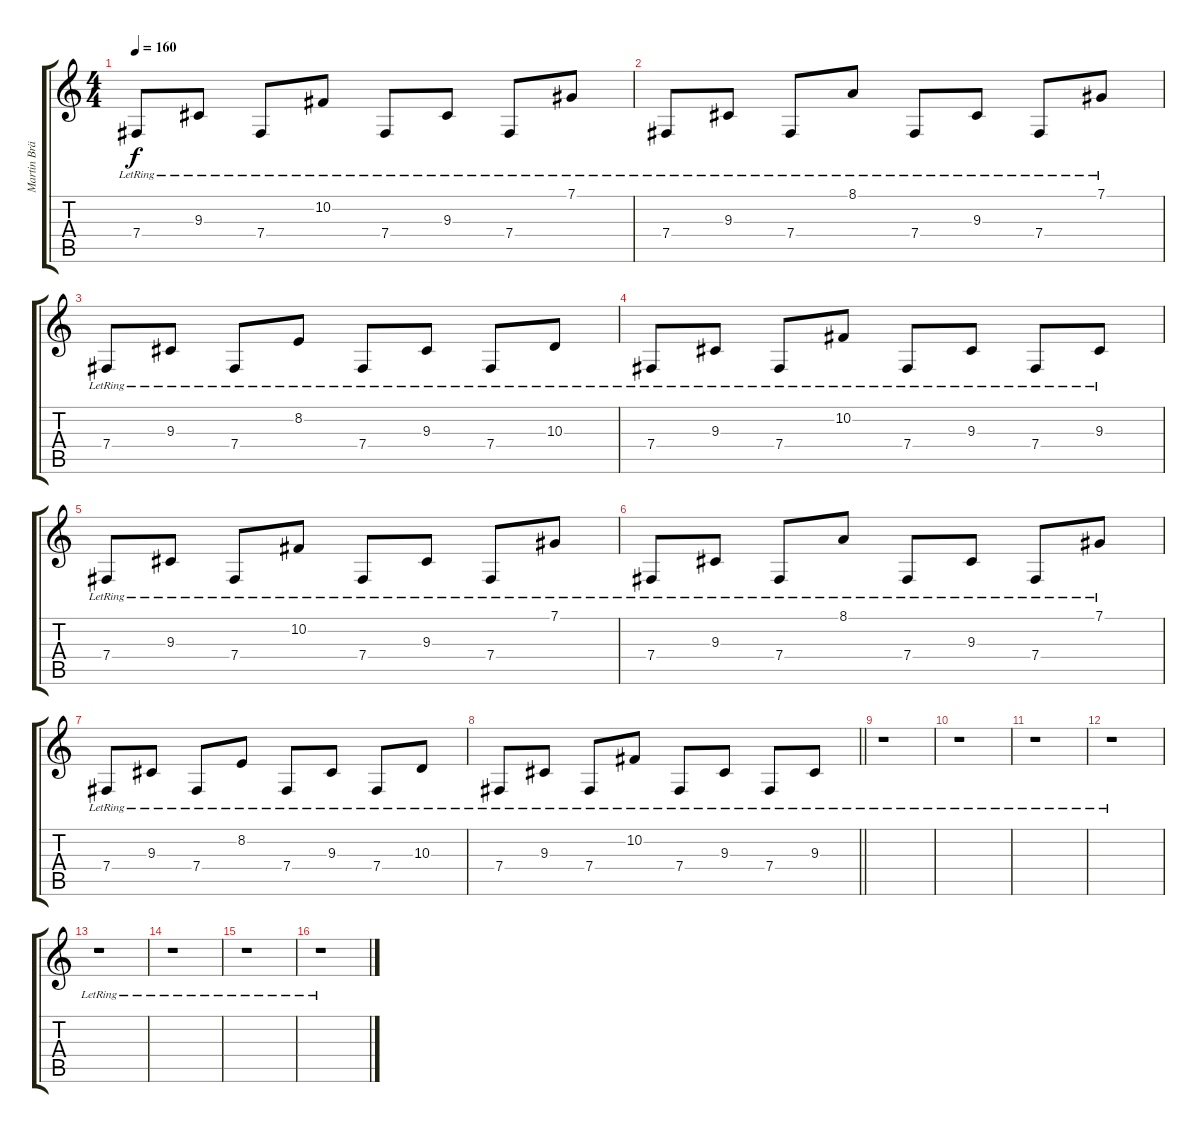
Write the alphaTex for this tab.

\track ("Martin Brändström" "Martin Brä") {instrument brightacousticpiano}
\staff {score tabs}
\tuning (Db4 Ab3 E3 B2 Gb2 Db2) {hide}
\ts (4 4)
\tempo 160
\clef g2
\ks c
7.4{lr}.8{dy f} 9.3{lr}.8 7.4{lr}.8 10.2{lr}.8 7.4{lr}.8 9.3{lr}.8 7.4{lr}.8 7.1{lr}.8 |
7.4{lr}.8 9.3{lr}.8 7.4{lr}.8 8.1{lr}.8 7.4{lr}.8 9.3{lr}.8 7.4{lr}.8 7.1{lr}.8 |
7.4{lr}.8 9.3{lr}.8 7.4{lr}.8 8.2{lr}.8 7.4{lr}.8 9.3{lr}.8 7.4{lr}.8 10.3{lr}.8 |
7.4{lr}.8 9.3{lr}.8 7.4{lr}.8 10.2{lr}.8 7.4{lr}.8 9.3{lr}.8 7.4{lr}.8 9.3{lr}.8 |
7.4{lr}.8 9.3{lr}.8 7.4{lr}.8 10.2{lr}.8 7.4{lr}.8 9.3{lr}.8 7.4{lr}.8 7.1{lr}.8 |
7.4{lr}.8 9.3{lr}.8 7.4{lr}.8 8.1{lr}.8 7.4{lr}.8 9.3{lr}.8 7.4{lr}.8 7.1{lr}.8 |
7.4{lr}.8 9.3{lr}.8 7.4{lr}.8 8.2{lr}.8 7.4{lr}.8 9.3{lr}.8 7.4{lr}.8 10.3{lr}.8 |
\barLineRight lightlight
7.4{lr}.8 9.3{lr}.8 7.4{lr}.8 10.2{lr}.8 7.4{lr}.8 9.3{lr}.8 7.4{lr}.8 9.3{lr}.8 |
r.1 |
r.1 |
r.1 |
r.1 |
r.1 |
r.1 |
r.1 |
r.1
